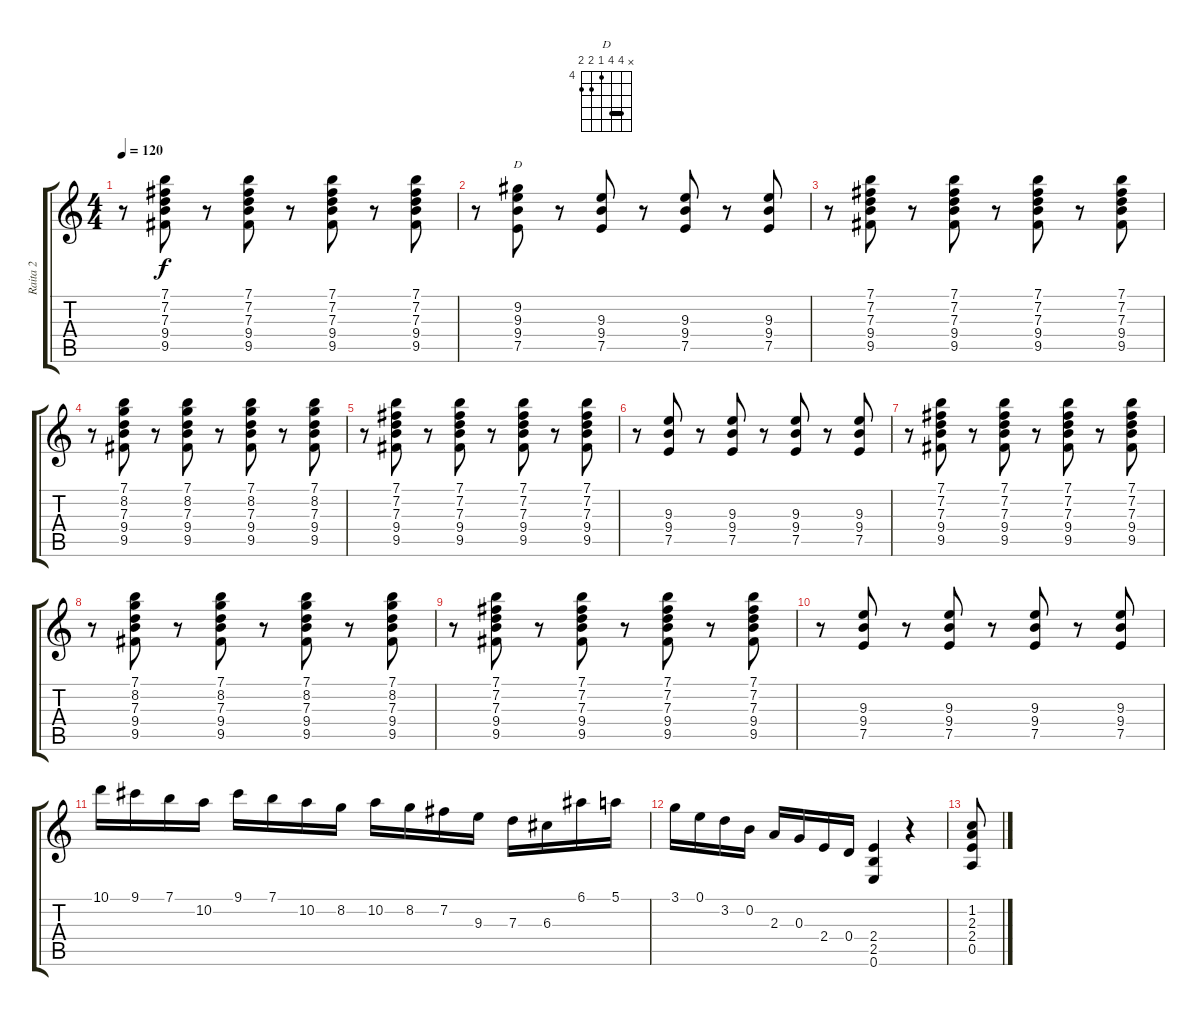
\track ("Raita 2" "Raita 2") {instrument acousticguitarsteel}
\staff {score tabs}
\tuning (E4 B3 G3 D3 A2 E2) {hide}
\chord ("D" x 7 7 4 5 5) {firstfret 4 barre 7}
\ts (4 4)
\tempo 120
\clef g2
\ks c
r.8{dy f} (7.1 7.2 7.3 9.4 9.5).8 r.8 (7.1 7.2 7.3 9.4 9.5).8 r.8 (7.1 7.2 7.3 9.4 9.5).8 r.8 (7.1 7.2 7.3 9.4 9.5).8 |
r.8 (9.2 9.3 9.4 7.5).8{ch "D"} r.8 (9.3 9.4 7.5).8 r.8 (9.3 9.4 7.5).8 r.8 (9.3 9.4 7.5).8 |
r.8 (7.1 7.2 7.3 9.4 9.5).8 r.8 (7.1 7.2 7.3 9.4 9.5).8 r.8 (7.1 7.2 7.3 9.4 9.5).8 r.8 (7.1 7.2 7.3 9.4 9.5).8 |
r.8 (7.1 8.2 7.3 9.4 9.5).8 r.8 (7.1 8.2 7.3 9.4 9.5).8 r.8 (7.1 8.2 7.3 9.4 9.5).8 r.8 (7.1 8.2 7.3 9.4 9.5).8 |
r.8 (7.1 7.2 7.3 9.4 9.5).8 r.8 (7.1 7.2 7.3 9.4 9.5).8 r.8 (7.1 7.2 7.3 9.4 9.5).8 r.8 (7.1 7.2 7.3 9.4 9.5).8 |
r.8 (9.3 9.4 7.5).8 r.8 (9.3 9.4 7.5).8 r.8 (9.3 9.4 7.5).8 r.8 (9.3 9.4 7.5).8 |
r.8 (7.1 7.2 7.3 9.4 9.5).8 r.8 (7.1 7.2 7.3 9.4 9.5).8 r.8 (7.1 7.2 7.3 9.4 9.5).8 r.8 (7.1 7.2 7.3 9.4 9.5).8 |
r.8 (7.1 8.2 7.3 9.4 9.5).8 r.8 (7.1 8.2 7.3 9.4 9.5).8 r.8 (7.1 8.2 7.3 9.4 9.5).8 r.8 (7.1 8.2 7.3 9.4 9.5).8 |
r.8 (7.1 7.2 7.3 9.4 9.5).8 r.8 (7.1 7.2 7.3 9.4 9.5).8 r.8 (7.1 7.2 7.3 9.4 9.5).8 r.8 (7.1 7.2 7.3 9.4 9.5).8 |
r.8 (9.3 9.4 7.5).8 r.8 (9.3 9.4 7.5).8 r.8 (9.3 9.4 7.5).8 r.8 (9.3 9.4 7.5).8 |
10.1.16 9.1.16 7.1.16 10.2.16 9.1.16 7.1.16 10.2.16 8.2.16 10.2.16 8.2.16 7.2.16 9.3.16 7.3.16 6.3.16 6.1.16 5.1.16 |
3.1.16 0.1.16 3.2.16 0.2.16 2.3.16 0.3.16 2.4.16 0.4.16 (2.4 2.5 0.6).4 r.4 |
(1.2 2.3 2.4 0.5).8
